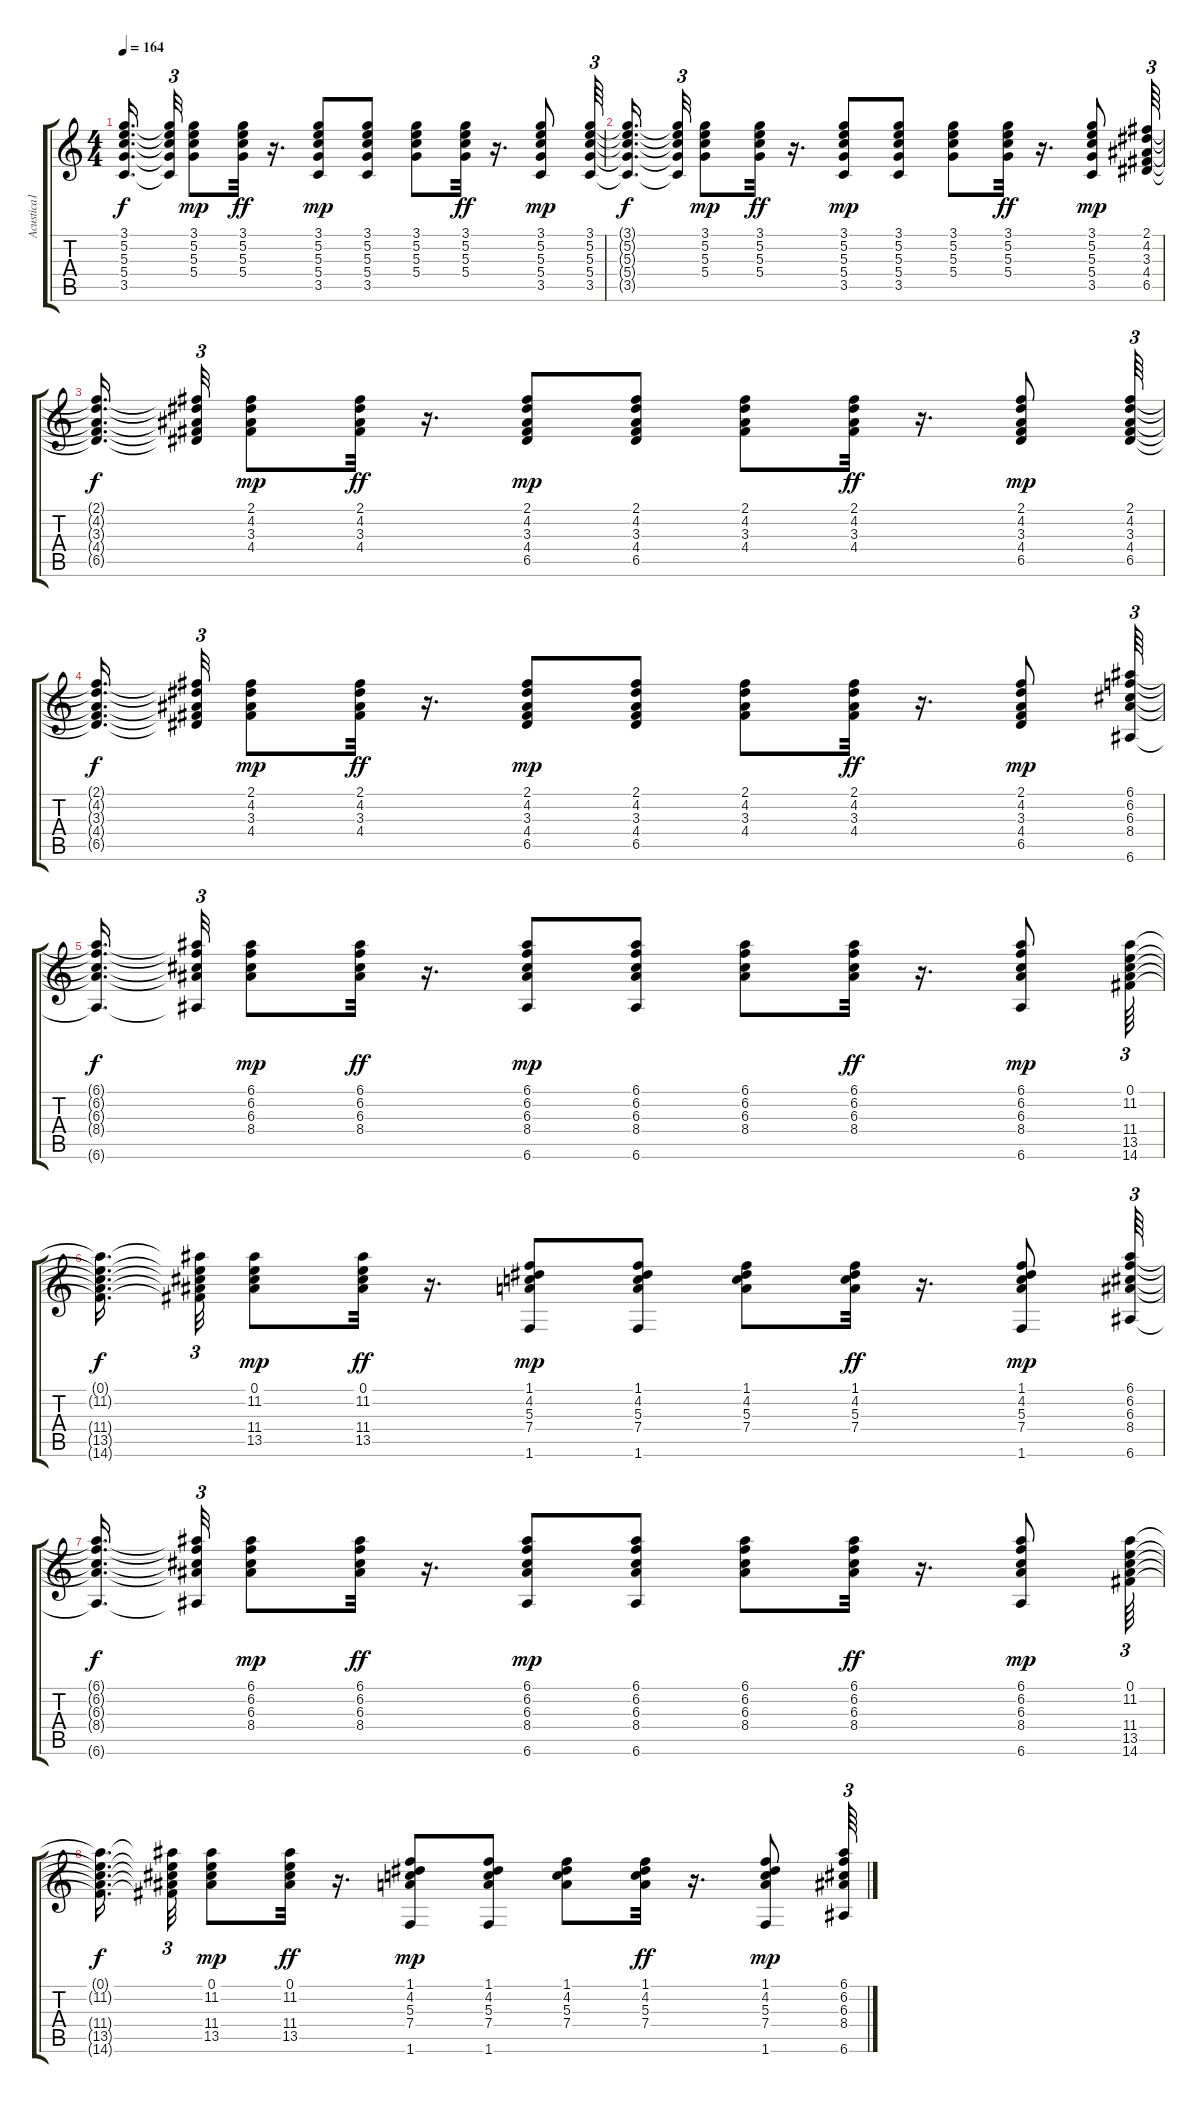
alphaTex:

\track ("Acustica1" "Acustica1") {instrument acousticguitarsteel}
\staff {score tabs}
\tuning (E4 B3 G3 D3 A2 E2) {hide}
\ts (4 4)
\tempo 164
\clef g2
\ks c
(3.1{t} 5.2{t} 5.3{t} 5.4{t} 3.5{t}).16{d dy f beam splitsecondary} (3.1{t} 5.2{t} 5.3{t} 5.4{t} 3.5{t}).32{tu (3 2)} (3.1 5.2 5.3 5.4).8{dy mp} (3.1 5.2 5.3 5.4).32{dy ff} r.16{d} (3.1 5.2 5.3 5.4 3.5).8{dy mp} (3.1 5.2 5.3 5.4 3.5).8 (3.1 5.2 5.3 5.4).8 (3.1 5.2 5.3 5.4).32{dy ff} r.16{d} (3.1 5.2 5.3 5.4 3.5).8{dy mp} (3.1 5.2 5.3 5.4 3.5).64{tu (3 2)} |
(3.1{t} 5.2{t} 5.3{t} 5.4{t} 3.5{t}).16{d dy f beam splitsecondary} (3.1{t} 5.2{t} 5.3{t} 5.4{t} 3.5{t}).32{tu (3 2)} (3.1 5.2 5.3 5.4).8{dy mp} (3.1 5.2 5.3 5.4).32{dy ff} r.16{d} (3.1 5.2 5.3 5.4 3.5).8{dy mp} (3.1 5.2 5.3 5.4 3.5).8 (3.1 5.2 5.3 5.4).8 (3.1 5.2 5.3 5.4).32{dy ff} r.16{d} (3.1 5.2 5.3 5.4 3.5).8{dy mp} (2.1 4.2 3.3 4.4 6.5).64{tu (3 2)} |
(2.1{t} 4.2{t} 3.3{t} 4.4{t} 6.5{t}).16{d dy f beam splitsecondary} (2.1{t} 4.2{t} 3.3{t} 4.4{t} 6.5{t}).32{tu (3 2)} (2.1 4.2 3.3 4.4).8{dy mp} (2.1 4.2 3.3 4.4).32{dy ff} r.16{d} (2.1 4.2 3.3 4.4 6.5).8{dy mp} (2.1 4.2 3.3 4.4 6.5).8 (2.1 4.2 3.3 4.4).8 (2.1 4.2 3.3 4.4).32{dy ff} r.16{d} (2.1 4.2 3.3 4.4 6.5).8{dy mp} (2.1 4.2 3.3 4.4 6.5).64{tu (3 2)} |
(2.1{t} 4.2{t} 3.3{t} 4.4{t} 6.5{t}).16{d dy f beam splitsecondary} (2.1{t} 4.2{t} 3.3{t} 4.4{t} 6.5{t}).32{tu (3 2)} (2.1 4.2 3.3 4.4).8{dy mp} (2.1 4.2 3.3 4.4).32{dy ff} r.16{d} (2.1 4.2 3.3 4.4 6.5).8{dy mp} (2.1 4.2 3.3 4.4 6.5).8 (2.1 4.2 3.3 4.4).8 (2.1 4.2 3.3 4.4).32{dy ff} r.16{d} (2.1 4.2 3.3 4.4 6.5).8{dy mp} (6.1 6.2 6.3 8.4 6.6).64{tu (3 2)} |
(6.1{t} 6.2{t} 6.3{t} 8.4{t} 6.6{t}).16{d dy f beam splitsecondary} (6.1{t} 6.2{t} 6.3{t} 8.4{t} 6.6{t}).32{tu (3 2)} (6.1 6.2 6.3 8.4).8{dy mp} (6.1 6.2 6.3 8.4).32{dy ff} r.16{d} (6.1 6.2 6.3 8.4 6.6).8{dy mp} (6.1 6.2 6.3 8.4 6.6).8 (6.1 6.2 6.3 8.4).8 (6.1 6.2 6.3 8.4).32{dy ff} r.16{d} (6.1 6.2 6.3 8.4 6.6).8{dy mp} (0.1 11.2 11.4 13.5 14.6).64{tu (3 2)} |
(0.1{t} 11.2{t} 11.4{t} 13.5{t} 14.6{t}).16{d dy f beam splitsecondary} (0.1{t} 11.2{t} 11.4{t} 13.5{t} 14.6{t}).32{tu (3 2)} (0.1 11.2 11.4 13.5).8{dy mp} (0.1 11.2 11.4 13.5).32{dy ff} r.16{d} (1.1 4.2 5.3 7.4 1.6).8{dy mp} (1.1 4.2 5.3 7.4 1.6).8 (1.1 4.2 5.3 7.4).8 (1.1 4.2 5.3 7.4).32{dy ff} r.16{d} (1.1 4.2 5.3 7.4 1.6).8{dy mp} (6.1 6.2 6.3 8.4 6.6).64{tu (3 2)} |
(6.1{t} 6.2{t} 6.3{t} 8.4{t} 6.6{t}).16{d dy f beam splitsecondary} (6.1{t} 6.2{t} 6.3{t} 8.4{t} 6.6{t}).32{tu (3 2)} (6.1 6.2 6.3 8.4).8{dy mp} (6.1 6.2 6.3 8.4).32{dy ff} r.16{d} (6.1 6.2 6.3 8.4 6.6).8{dy mp} (6.1 6.2 6.3 8.4 6.6).8 (6.1 6.2 6.3 8.4).8 (6.1 6.2 6.3 8.4).32{dy ff} r.16{d} (6.1 6.2 6.3 8.4 6.6).8{dy mp} (0.1 11.2 11.4 13.5 14.6).64{tu (3 2)} |
(0.1{t} 11.2{t} 11.4{t} 13.5{t} 14.6{t}).16{d dy f beam splitsecondary} (0.1{t} 11.2{t} 11.4{t} 13.5{t} 14.6{t}).32{tu (3 2)} (0.1 11.2 11.4 13.5).8{dy mp} (0.1 11.2 11.4 13.5).32{dy ff} r.16{d} (1.1 4.2 5.3 7.4 1.6).8{dy mp} (1.1 4.2 5.3 7.4 1.6).8 (1.1 4.2 5.3 7.4).8 (1.1 4.2 5.3 7.4).32{dy ff} r.16{d} (1.1 4.2 5.3 7.4 1.6).8{dy mp} (6.1 6.2 6.3 8.4 6.6).64{tu (3 2)}
